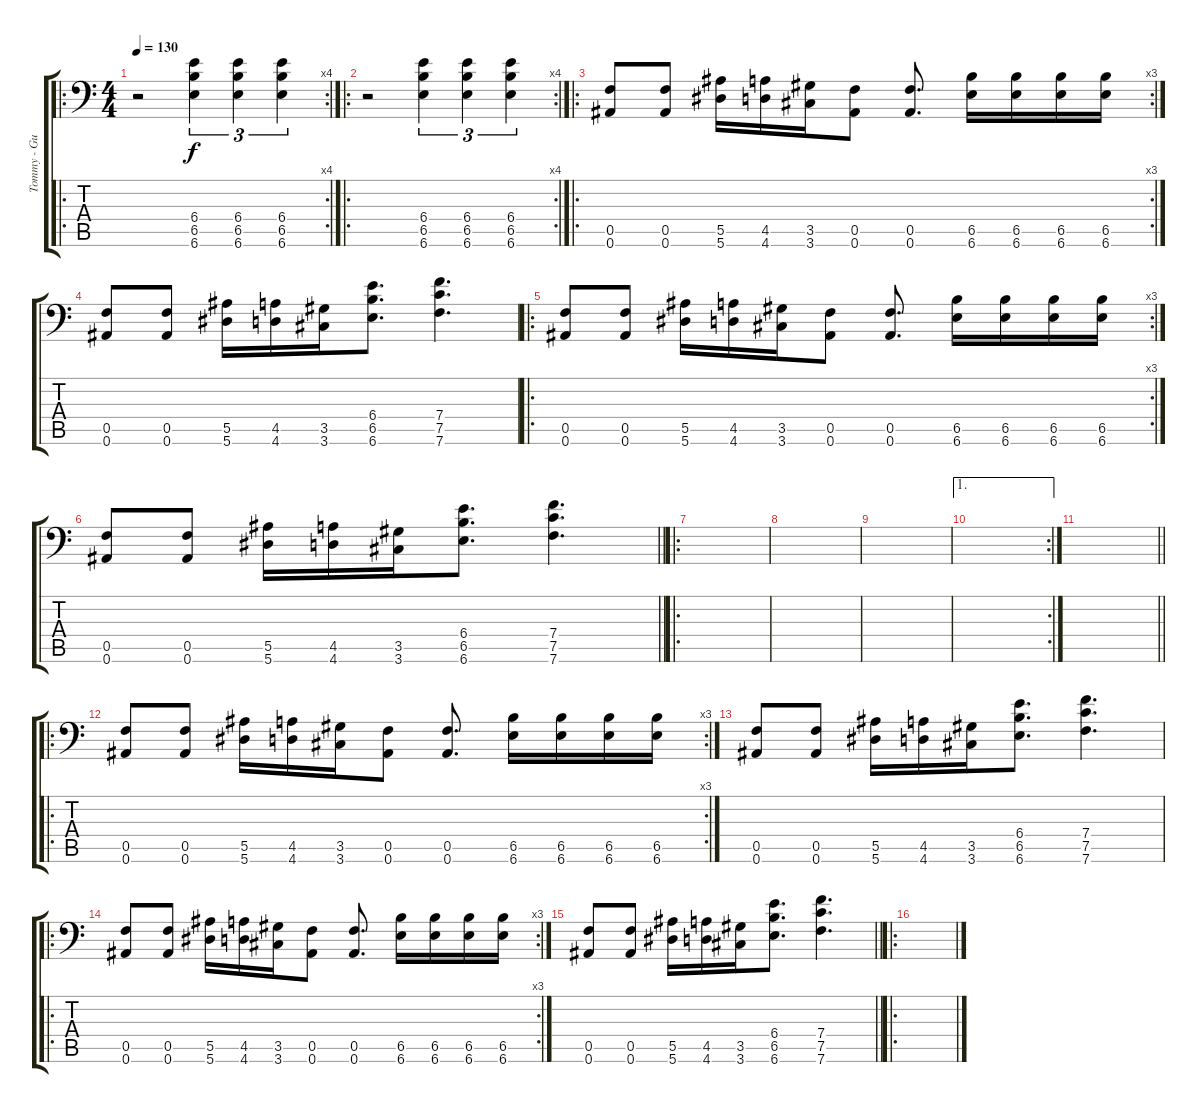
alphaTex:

\track ("Tommy - Guitar 2" "Tommy - Gu") {instrument distortionguitar}
\staff {score tabs}
\tuning (C4 G3 Eb3 Bb2 F2 Bb1) {hide}
\ro
\rc 4
\ts (4 4)
\tempo 130
\clef f4
\ks c
r.2{dy f instrument distortionguitar} (6.4 6.5 6.6).4{tu (3 2)} (6.4 6.5 6.6).4{tu (3 2)} (6.4 6.5 6.6).4{tu (3 2)} |
\ro
\rc 4
r.2 (6.4 6.5 6.6).4{tu (3 2)} (6.4 6.5 6.6).4{tu (3 2)} (6.4 6.5 6.6).4{tu (3 2)} |
\ro
\rc 3
(0.5 0.6).8 (0.5 0.6).8 (5.5 5.6).16 (4.5 4.6).16 (3.5 3.6).16 (0.5 0.6).8 (0.5 0.6).8{d} (6.5 6.6).16 (6.5 6.6).16 (6.5 6.6).16 (6.5 6.6).16 |
(0.5 0.6).8 (0.5 0.6).8 (5.5 5.6).16 (4.5 4.6).16 (3.5 3.6).16 (6.4 6.5 6.6).8{d} (7.4 7.5 7.6).4{d} |
\ro
\rc 3
(0.5 0.6).8 (0.5 0.6).8 (5.5 5.6).16 (4.5 4.6).16 (3.5 3.6).16 (0.5 0.6).8 (0.5 0.6).8{d} (6.5 6.6).16 (6.5 6.6).16 (6.5 6.6).16 (6.5 6.6).16 |
\barLineRight lightlight
(0.5 0.6).8 (0.5 0.6).8 (5.5 5.6).16 (4.5 4.6).16 (3.5 3.6).16 (6.4 6.5 6.6).8{d} (7.4 7.5 7.6).4{d} |
\ro
\section ("" "")
|
|
|
\ae 1
\rc 2
|
\barLineRight lightlight
|
\ro
\rc 3
\section ("" "")
(0.5 0.6).8 (0.5 0.6).8 (5.5 5.6).16 (4.5 4.6).16 (3.5 3.6).16 (0.5 0.6).8 (0.5 0.6).8{d} (6.5 6.6).16 (6.5 6.6).16 (6.5 6.6).16 (6.5 6.6).16 |
(0.5 0.6).8 (0.5 0.6).8 (5.5 5.6).16 (4.5 4.6).16 (3.5 3.6).16 (6.4 6.5 6.6).8{d} (7.4 7.5 7.6).4{d} |
\ro
\rc 3
(0.5 0.6).8 (0.5 0.6).8 (5.5 5.6).16 (4.5 4.6).16 (3.5 3.6).16 (0.5 0.6).8 (0.5 0.6).8{d} (6.5 6.6).16 (6.5 6.6).16 (6.5 6.6).16 (6.5 6.6).16 |
\barLineRight lightlight
(0.5 0.6).8 (0.5 0.6).8 (5.5 5.6).16 (4.5 4.6).16 (3.5 3.6).16 (6.4 6.5 6.6).8{d} (7.4 7.5 7.6).4{d} |
\ro
\section ("" "")
